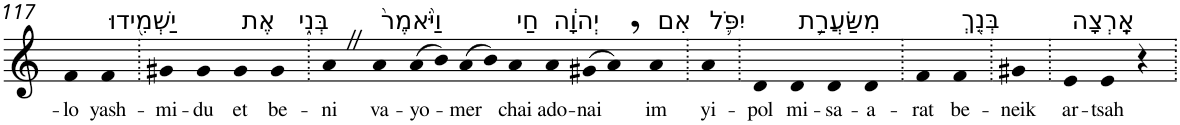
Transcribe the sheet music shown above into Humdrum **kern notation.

**kern	**text
*part1	*part1
*staff1	*staff1
*I"Piano	*
*I'Pno	*
!!LO:PB:g=z
*clefG2	*
*k[]	*
=117	=117
!	!LO:LY:b
4f	-lo
!LO:TX:a:t=יַשְׁמִ֖ידוּ	!
!	!LO:LY:b
4f	yash-
=118.	=118.
!	!LO:LY:b
4g#X	-mi-
!	!LO:LY:b
4g#	-du
!LO:TX:a:t=אֶת	!
!	!LO:LY:b
4g#	et
!LO:TX:a:t=בְּנִ֑י	!
!	!LO:LY:b
4g#	be-
=119.	=119.
!	!LO:LY:b
4aZ	-ni
!LO:TX:a:t=וַיֹּ֙אמֶר֙	!
!	!LO:LY:b
4a	va-
!	!LO:LY:b
(>8a	-yo-
8b)	.
!	!LO:LY:b
(>8a	-mer
8b)	.
!LO:TX:a:t=חַי	!
!	!LO:LY:b
4a	chai
!LO:TX:a:t=יְהוָ֔ה	!
!	!LO:LY:b
4a	ado-
!	!LO:LY:b
(>8g#X	-nai
8a,)	.
!LO:TX:a:t=אִם	!
!	!LO:LY:b
4a	im
=120.	=120.
!LO:TX:a:t=יִפֹּ֛ל	!
!	!LO:LY:b
4a	yi-
=121.	=121.
!	!LO:LY:b
4d	-pol
!LO:TX:a:t=מִשַּׂעֲרַ֥ת	!
!	!LO:LY:b
4d	mi-
!	!LO:LY:b
4d	-sa-
!	!LO:LY:b
4d	-a-
=122.	=122.
!	!LO:LY:b
4f	-rat
!LO:TX:a:t=בְּנֵ֖ךְ	!
!	!LO:LY:b
4f	be-
=123.	=123.
!	!LO:LY:b
4g#X	-neik
=124.	=124.
!LO:TX:a:t=אָֽרְצָה	!
!	!LO:LY:b
4e	ar-
!	!LO:LY:b
4e	-tsah
4r	.
=.	=.
*-	*-
